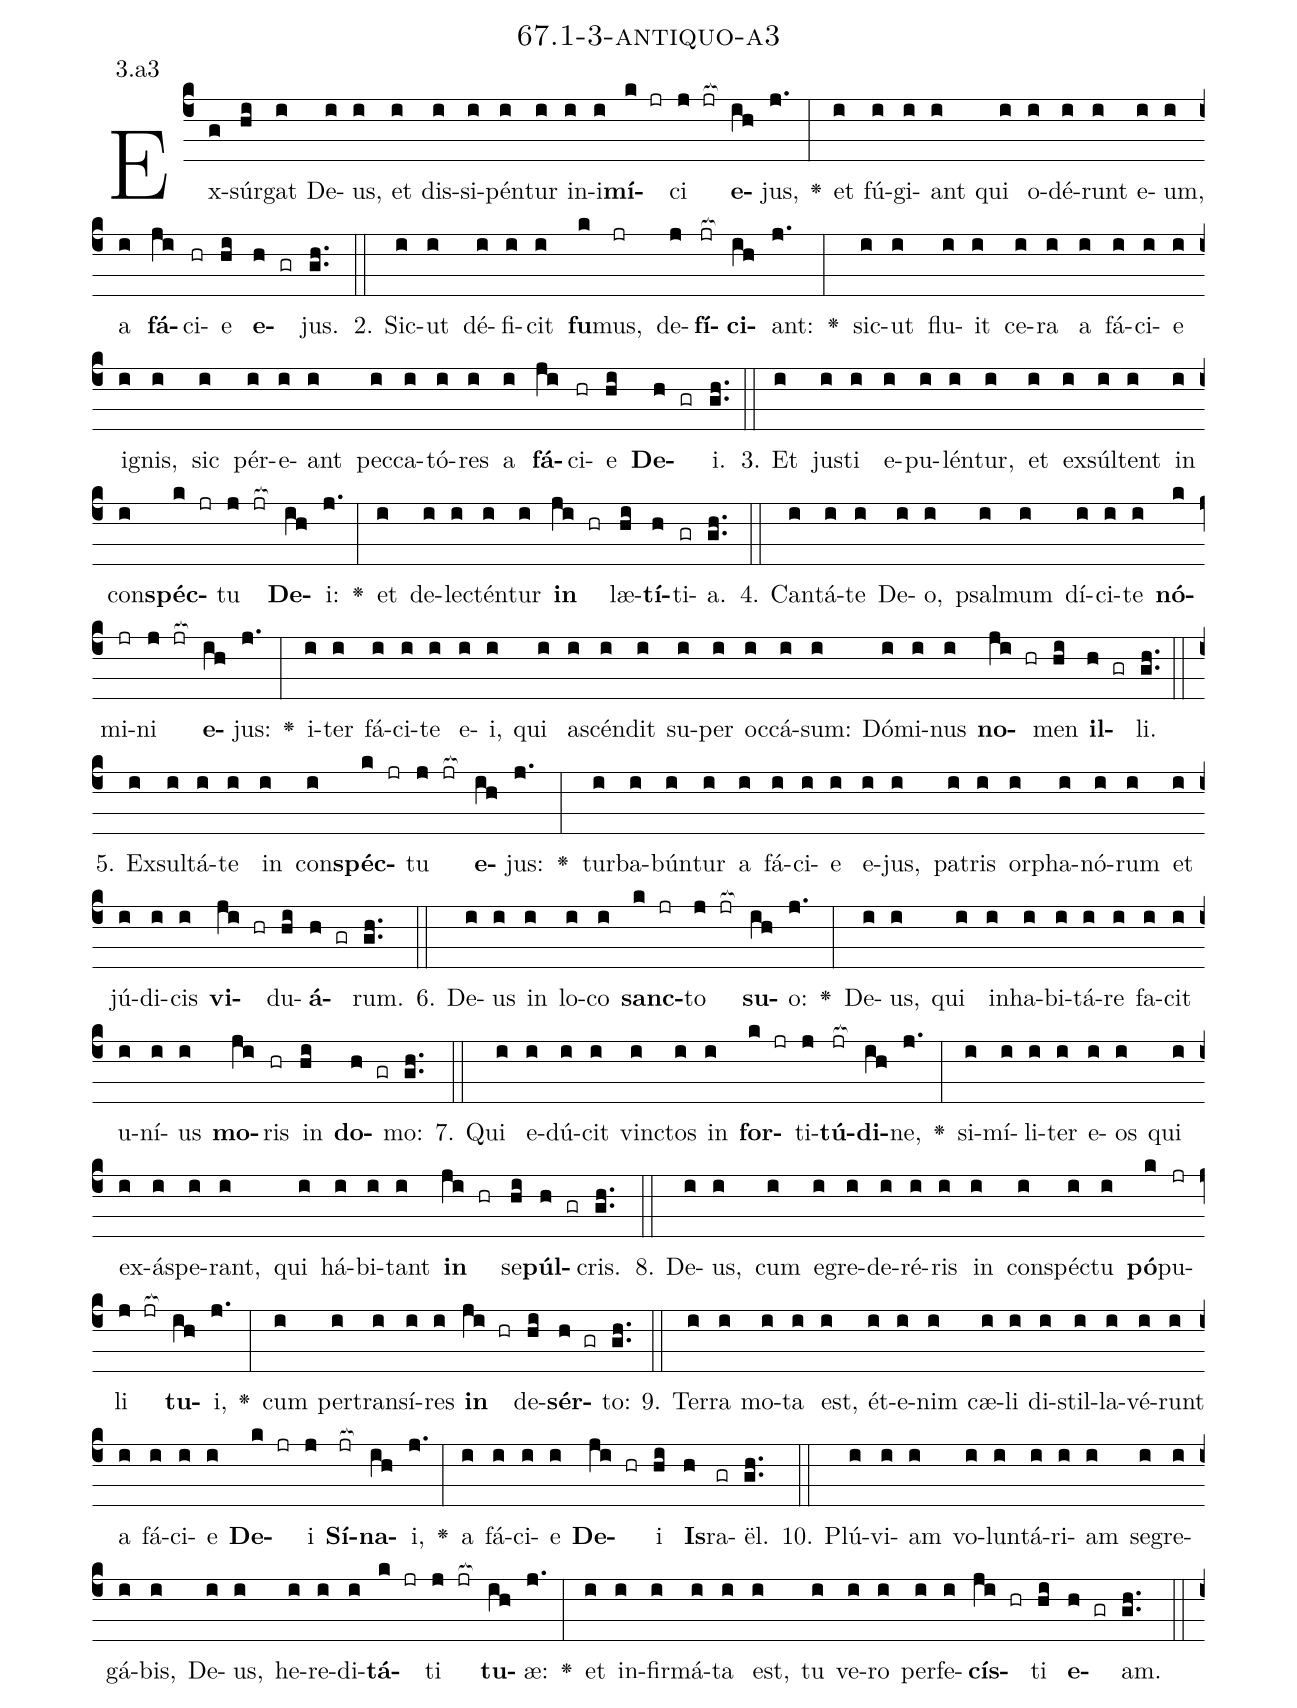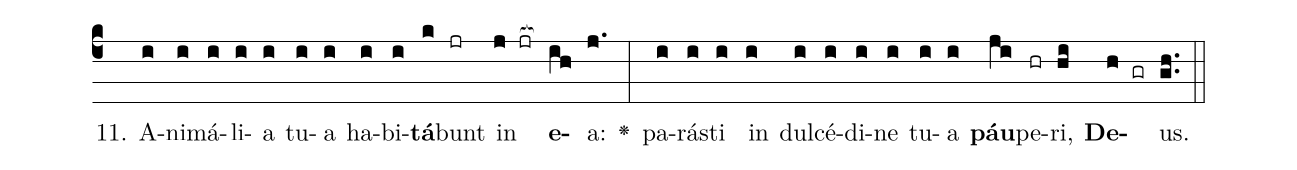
name: 67.1-3-antiquo-a3;
annotation: 3.a3;
%%
(c4)Ex(g)súr(hi)gat(i) De(i)us,(i) et(i) dis(i)si(i)pén(i)tur(i) in(i)i(i)<b>mí</b>(k jr)ci(j jr[ocb:1{]) <b>e</b>(ih[ocb:0}])jus,(j.) <v>\greheightstar</v>(:) et(i) fú(i)gi(i)ant(i) qui(i) o(i)dé(i)runt(i) e(i)um,(i) a(i) <b>fá</b>(ji)ci(hr)e(hi) <b>e</b>(h gr)jus.(gh..) (::)
2. Sic(i)ut(i) dé(i)fi(i)cit(i) <b>fu</b>(k)mus,(jr) de(j)<b>fí</b>(jr[ocb:1{])<b>ci</b>(ih[ocb:0}])ant:(j.) <v>\greheightstar</v>(:) sic(i)ut(i) flu(i)it(i) ce(i)ra(i) a(i) fá(i)ci(i)e(i) i(i)gnis,(i) sic(i) pér(i)e(i)ant(i) pec(i)ca(i)tó(i)res(i) a(i) <b>fá</b>(ji)ci(hr)e(hi) <b>De</b>(h gr)i.(gh..) (::)
3. Et(i) jus(i)ti(i) e(i)pu(i)lén(i)tur,(i) et(i) ex(i)súl(i)tent(i) in(i) con(i)<b>spéc</b>(k jr)tu(j jr[ocb:1{]) <b>De</b>(ih[ocb:0}])i:(j.) <v>\greheightstar</v>(:) et(i) de(i)lec(i)tén(i)tur(i) <b>in</b>(ji hr) læ(hi)<b>tí</b>(h)ti(gr)a.(gh..) (::)
4. Can(i)tá(i)te(i) De(i)o,(i) psal(i)mum(i) dí(i)ci(i)te(i) <b>nó</b>(k)mi(jr)ni(j jr[ocb:1{]) <b>e</b>(ih[ocb:0}])jus:(j.) <v>\greheightstar</v>(:) i(i)ter(i) fá(i)ci(i)te(i) e(i)i,(i) qui(i) a(i)scén(i)dit(i) su(i)per(i) oc(i)cá(i)sum:(i) Dó(i)mi(i)nus(i) <b>no</b>(ji hr)men(hi) <b>il</b>(h gr)li.(gh..) (::)
5. Ex(i)sul(i)tá(i)te(i) in(i) con(i)<b>spéc</b>(k jr)tu(j jr[ocb:1{]) <b>e</b>(ih[ocb:0}])jus:(j.) <v>\greheightstar</v>(:) tur(i)ba(i)bún(i)tur(i) a(i) fá(i)ci(i)e(i) e(i)jus,(i) pa(i)tris(i) or(i)pha(i)nó(i)rum(i) et(i) jú(i)di(i)cis(i) <b>vi</b>(ji hr)du(hi)<b>á</b>(h gr)rum.(gh..) (::)
6. De(i)us(i) in(i) lo(i)co(i) <b>sanc</b>(k jr)to(j jr[ocb:1{]) <b>su</b>(ih[ocb:0}])o:(j.) <v>\greheightstar</v>(:) De(i)us,(i) qui(i) in(i)ha(i)bi(i)tá(i)re(i) fa(i)cit(i) u(i)ní(i)us(i) <b>mo</b>(ji)ris(hr) in(hi) <b>do</b>(h gr)mo:(gh..) (::)
7. Qui(i) e(i)dú(i)cit(i) vinc(i)tos(i) in(i) <b>for</b>(k jr)ti(j)<b>tú</b>(jr[ocb:1{])<b>di</b>(ih[ocb:0}])ne,(j.) <v>\greheightstar</v>(:) si(i)mí(i)li(i)ter(i) e(i)os(i) qui(i) ex(i)ás(i)pe(i)rant,(i) qui(i) há(i)bi(i)tant(i) <b>in</b>(ji hr) se(hi)<b>púl</b>(h gr)cris.(gh..) (::)
8. De(i)us,(i) cum(i) e(i)gre(i)de(i)ré(i)ris(i) in(i) con(i)spéc(i)tu(i) <b>pó</b>(k)pu(jr)li(j jr[ocb:1{]) <b>tu</b>(ih[ocb:0}])i,(j.) <v>\greheightstar</v>(:) cum(i) per(i)trans(i)í(i)res(i) <b>in</b>(ji hr) de(hi)<b>sér</b>(h gr)to:(gh..) (::)
9. Ter(i)ra(i) mo(i)ta(i) est,(i) ét(i)e(i)nim(i) cæ(i)li(i) di(i)stil(i)la(i)vé(i)runt(i) a(i) fá(i)ci(i)e(i) <b>De</b>(k jr)i(j) <b>Sí</b>(jr[ocb:1{])<b>na</b>(ih[ocb:0}])i,(j.) <v>\greheightstar</v>(:) a(i) fá(i)ci(i)e(i) <b>De</b>(ji hr)i(hi) <b>Is</b>(h)ra(gr)ël.(gh..) (::)
10. Plú(i)vi(i)am(i) vo(i)lun(i)tá(i)ri(i)am(i) se(i)gre(i)gá(i)bis,(i) De(i)us,(i) he(i)re(i)di(i)<b>tá</b>(k jr)ti(j jr[ocb:1{]) <b>tu</b>(ih[ocb:0}])æ:(j.) <v>\greheightstar</v>(:) et(i) in(i)fir(i)má(i)ta(i) est,(i) tu(i) ve(i)ro(i) per(i)fe(i)<b>cís</b>(ji hr)ti(hi) <b>e</b>(h gr)am.(gh..) (::)
11. A(i)ni(i)má(i)li(i)a(i) tu(i)a(i) ha(i)bi(i)<b>tá</b>(k)bunt(jr) in(j jr[ocb:1{]) <b>e</b>(ih[ocb:0}])a:(j.) <v>\greheightstar</v>(:) pa(i)rás(i)ti(i) in(i) dul(i)cé(i)di(i)ne(i) tu(i)a(i) <b>páu</b>(ji)pe(hr)ri,(hi) <b>De</b>(h gr)us.(gh..) (::)
